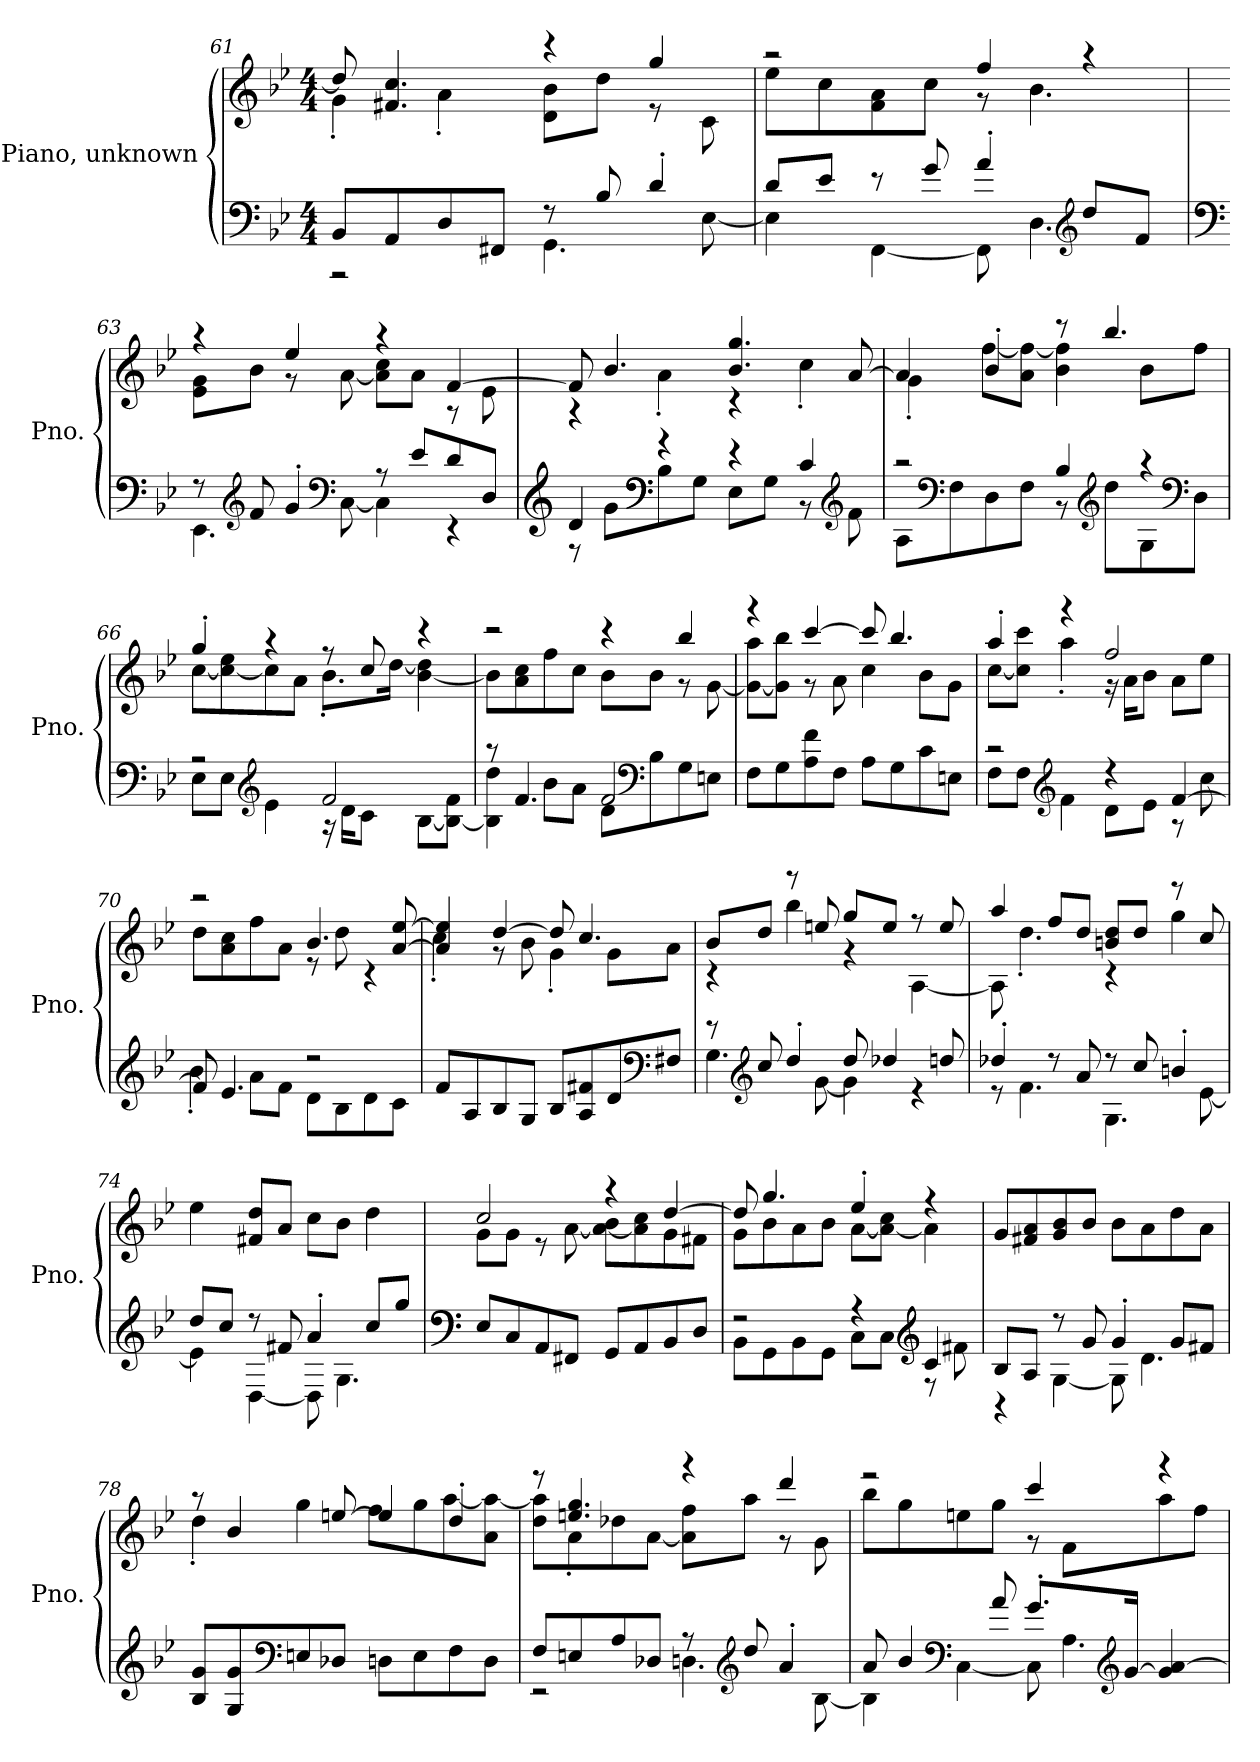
**kern	**kern
*part1	*part1
*staff2	*staff1
*I"Piano, unknown	*
*I'Pno.	*
*clefF4	*clefG2
*k[b-e-]	*k[b-e-]
*M4/4	*M4/4
=61	=61
*^	*^
8BB-/L	2r	8dd/]	4g'\
8AA/	.	4.f#X/ 4.cc/	.
8D/	.	.	4a'\
8FF#X/J	.	.	.
8r	4.GG\	4r	8d\ 8b-\L
8B-/	.	.	8dd\J
4d'/	.	4gg/	8r
.	[8E-\	.	8c\
!!LO:LB:g=z	!!
=62	=62	=62	=62
8d/L	4E-\]	2r	8ee-\L
8e-/J	.	.	8cc\
8r	[4FF\	.	8f\ 8a\
8g/	.	.	8cc\J
4a'/	8FF\]	4ff/	8r
.	4.D\	.	4.b-\
*clefG2	*	*	*
8dd/L	.	4r	.
8f/J	.	.	.
=63	=63	=63	=63
*clefF4	*	*	*
8r	4.EE-\	4r	8e-\ 8g\L
*clefG2	*	*	*
8f/	.	.	8b-\J
4g'/	.	4ee-/	8r
*clefF4	*	*	*
.	[8C\	.	[8a\
8r	4C\]	4r	8a\] 8cc\L
8e-/L	.	.	8a\J
8d/	4r	[4f/	8r
8D/J	.	.	8e-\
=64	=64	=64	=64
*clefG2	*	*	*
4d/	8r	8f/]	4r
.	8g\L	4.b-/	.
*clefF4	*	*	*
4r	8B-\	.	4a'\
.	8G\J	.	.
4r	8E-\L	4.b-/ 4.gg/	4r
.	8G\J	.	.
4c/	8r	.	4cc'\
*clefG2	*	*	*
.	8f\	[8a/	.
!!LO:LB:g=z	!!
=65	=65	=65	=65
2r	8A\L	4a/]	4g'\
*clefF4	*	*	*
.	8F\	.	.
.	8D\	4b-'/	[8ff\L
.	8F\J	.	8a\ 8ff\_J
4B-/	8r	8r	4b-\ 4ff\]
*clefG2	*	*	*
.	8dd\L	4.bb-/	.
4r	8G\	.	8b-\L
*clefF4	*	*	*
.	8D\J	.	8ff\J
=66	=66	=66	=66
2r	8E-\L	4gg'/	[8cc\L
.	8E-\J	.	8cc\_ 8ee-\
*clefG2	*	*	*
.	4e-\	4r	8cc\]
.	.	.	8a\J
2f/	16r	8r	8.b-'\L
.	16d\KL	.	.
.	8c\J	8cc/	.
.	.	.	[16dd\Jk
.	[8B-\L	4r	[4b-\ 4dd\]
.	8B-\_ 8f\J	.	.
=67	=67	=67	=67
8r	4B-\] 4dd\	2r	8b-\L]
4.f/	.	.	8a\ 8cc\
.	8b-\L	.	8ff\
.	8a\J	.	8cc\J
2f/	8d\L	4r	8b-\L
*clefF4	*	*	*
.	8B-\	.	8b-\J
.	8G\	4bb-/	8r
.	8En\J	.	[8g\
*v	*v	*	*
!!LO:LB:g=z	!!
=68	=68	=68
8F\L	4r	8g\_ 8aa\L
8G\	.	8g\] 8bb-\J
8A\ 8f\	[4ccc/	8r
8F\J	.	8a\
8A\L	8ccc/]	4cc\
8G\	4.bb-/	.
8c\	.	8b-\L
8En\J	.	8g\J
=69	=69	=69
*^	*	*
2r	8F\L	4aa'/	[8cc\L
.	8F\J	.	8cc\] 8ccc\J
*clefG2	*	*	*
.	4f\	4r	4aa'\
4r	8d\L	2ff/	16r
.	.	.	16a\KL
.	8e-\J	.	8b-\J
[4f/	8r	.	8a\L
.	8cc\	.	8ee-\J
=70	=70	=70	=70
8f/]	4b-'\	2r	8dd\L
4.e-/	.	.	8a\ 8cc\
.	8a\L	.	8ff\
.	8f\J	.	8a\J
2r	8d\L	4.b-/	8r
.	8B-\	.	8dd\
.	8d\	.	4r
.	8c\J	[8a/ [8ee-/	.
*v	*v	*	*
!!LO:LB:g=z	!!
=71	=71	=71
8f/L	4a/] 4ee-/]	4cc'\
8A/	.	.
8B-/	[4dd/	8r
8G/J	.	8b-\
8B-/L	8dd/]	4g'\
8A/ 8f#X/	4.cc/	.
8d/	.	8g\L
*clefF4	*	*
8F#X/J	.	8a\J
=72	=72	=72
*^	*	*
8r	4.G\	8b-/L	4r
*clefG2	*	*	*
8cc/	.	8dd/J	.
4dd'/	.	8r	4bb-\
.	[8g\	8een/	.
8dd/	4g\]	8gg/L	4r
4dd-X/	.	8ee/J	.
.	4r	8r	[4A\
8ddn/	.	8ee/	.
=73	=73	=73	=73
4dd-X'/	8r	4aa/	8A\]
.	4.f\	.	4.dd'\
8r	.	8ff/L	.
8a/	.	8dd/J	.
8r	4.G\	8bn/ 8dd/L	4r
8cc/	.	8dd/J	.
4bn'/	.	8r	4gg\
.	[8e-\	8cc/	.
*	*	*v	*v
!!LO:PB:g=z
=74	=74	=74
8dd/L	4e-\]	4ee-\
8cc/J	.	.
8r	[4D\	8f#X/ 8dd/L
8f#X/	.	8a/J
4a'/	8D\]	8cc\L
.	4.G\	8b-\J
8cc/L	.	4dd\
8gg/J	.	.
*v	*v	*
=75	=75
*clefF4	*
*	*^
8E-/L	2cc/	8g\L
8C/	.	8g\J
8AA/	.	8r
8FF#X/J	.	[8a\
8GG/L	4r	8a\_ 8b-\L
8AA/	.	8a\] 8cc\
8BB-/	[4dd/	8g\
8D/J	.	8f#X\J
=76	=76	=76
*^	*	*
2r	8BB-\L	8dd/]	8g\L
.	8GG\	4.gg/	8b-\
.	8BB-\	.	8a\
.	8GG\J	.	8b-\J
4r	8C\L	4ee-'/	[8a\L
.	8C\J	.	8a\_ 8cc\J
*clefG2	*	*	*
4c/	8r	4r	4a\]
.	8f#X\	.	.
*	*	*v	*v
!!LO:LB:g=z
=77	=77	=77
8B-/L	4r	8g/L
8A/J	.	8f#X/ 8a/
8r	[4G\	8g/ 8b-/
8g/	.	8b-/J
4g'/	8G\]	8b-\L
.	4.d\	8a\
8g/L	.	8dd\
8f#X/J	.	8a\J
*v	*v	*
=78	=78
*	*^
8B-/ 8g/L	8r	4dd'\
8G/ 8g/	4b-/	.
*clefF4	*	*
8En/	.	4gg\
8D-X/J	[8een/	.
8Dn\L	4ee/]	8ff\L
8E\	.	8gg\
8F\	4dd'/	[8aa\
8D\J	.	8a\ 8aa\_J
=79	=79	=79
*^	*	*
8F/L	2r	8r	8dd\ 8aa\]L
8En/	.	4.een/ 4.gg/	8a'\
8A/	.	.	8dd-X\
8D-X/J	.	.	[8a\J
8r	4.Dn\	4r	8a\] 8ff\L
*clefG2	*	*	*
8dd/	.	.	8aa\J
4a'/	.	4ddd/	8r
.	[8B-\	.	8g\
!!LO:LB:g=z	!!
=80	=80	=80	=80
8a/	4B-\]	2r	8bb-\L
4b-/	.	.	8gg\
*clefF4	*	*	*
.	[4C\	.	8een\
8a/	.	.	8gg\J
8.g'/L	8C\]	4ccc/	8r
.	4.A\	.	8f\L
*clefG2	*	*	*
[16g/Jk	.	.	.
4g/] [4a/	.	4r	8aa\
.	.	.	8ff\J
*v	*v	*	*
*	*v	*v
=	=
*-	*-
